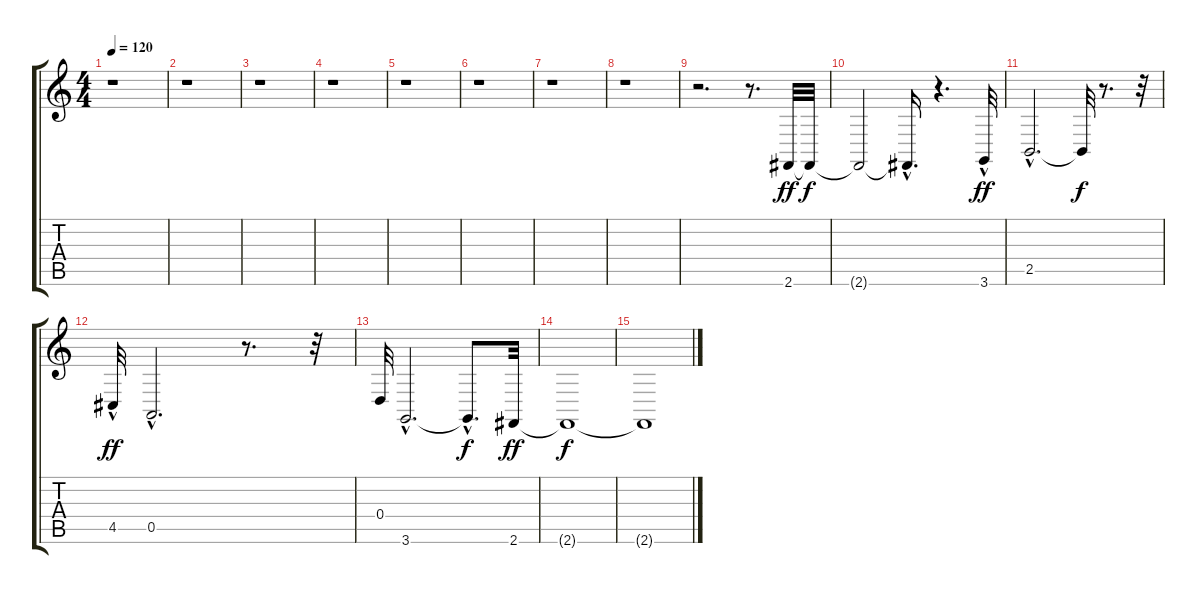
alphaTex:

\track "" {instrument frenchhorn}
\staff {score tabs}
\tuning (E4 B3 G3 D3 A2 E2) {hide}
\ts (4 4)
\tempo 120
\clef g2
\ks c
r.1{dy ff} |
r.1 |
r.1 |
r.1 |
r.1 |
r.1 |
r.1 |
r.1 |
r.2{d} r.8{d} 2.6.32 2.6{t}.32{dy f} |
2.6{t}.2 2.6{hac t}.16{d} r.4{d} 3.6{hac}.32{dy ff} |
2.5{hac}.2{d} 2.5{t}.32{dy f} r.8{d} r.32 |
4.5{hac}.32{dy ff} 0.5{hac}.2{d} r.8{d} r.32 |
0.4.32 3.6{hac}.2{d} 3.6{hac t}.8{d dy f} 2.6.32{dy ff} |
2.6{t}.1{dy f} |
2.6{t}.1
